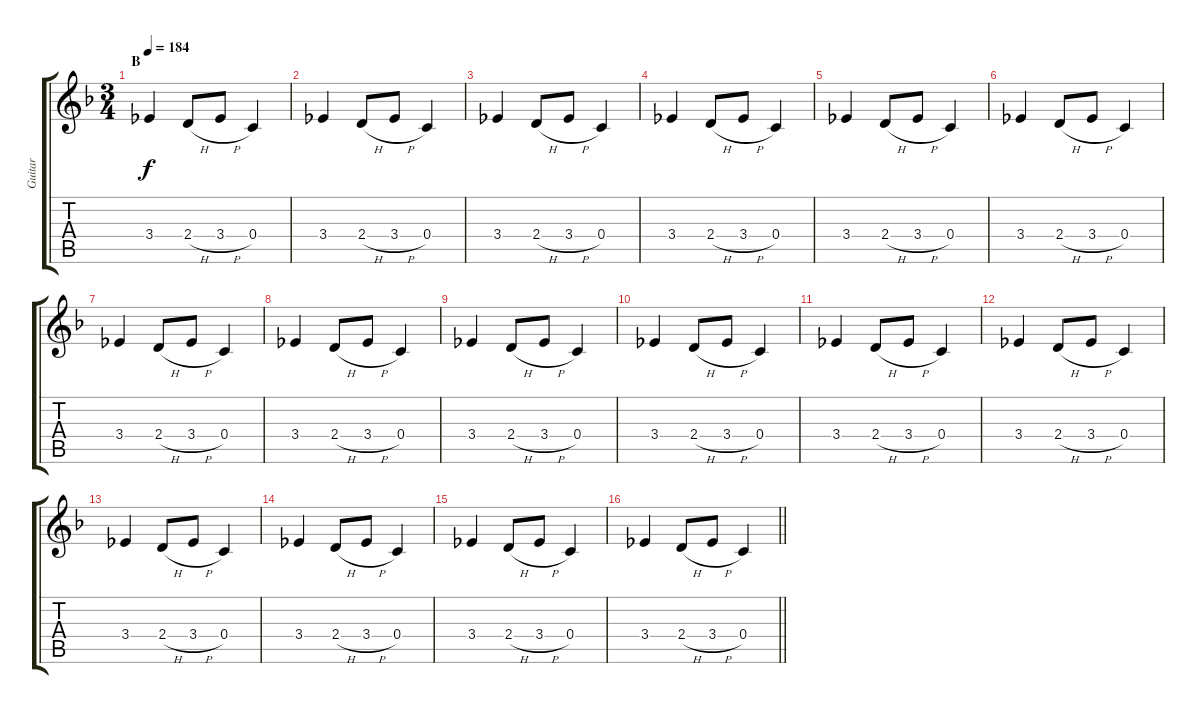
\track ("Guitar" "Guitar") {instrument distortionguitar}
\staff {score tabs}
\tuning (D4 A3 F3 C3 G2 C2) {hide}
\ts (3 4)
\section ("" "B")
\tempo 184
\clef g2
\ks f
3.4.4{dy f} 2.4{h}.8 3.4{h}.8 0.4.4 |
3.4.4 2.4{h}.8 3.4{h}.8 0.4.4 |
3.4.4 2.4{h}.8 3.4{h}.8 0.4.4 |
3.4.4 2.4{h}.8 3.4{h}.8 0.4.4 |
3.4.4 2.4{h}.8 3.4{h}.8 0.4.4 |
3.4.4 2.4{h}.8 3.4{h}.8 0.4.4 |
3.4.4 2.4{h}.8 3.4{h}.8 0.4.4 |
3.4.4 2.4{h}.8 3.4{h}.8 0.4.4 |
3.4.4 2.4{h}.8 3.4{h}.8 0.4.4 |
3.4.4 2.4{h}.8 3.4{h}.8 0.4.4 |
3.4.4 2.4{h}.8 3.4{h}.8 0.4.4 |
3.4.4 2.4{h}.8 3.4{h}.8 0.4.4 |
3.4.4 2.4{h}.8 3.4{h}.8 0.4.4 |
3.4.4 2.4{h}.8 3.4{h}.8 0.4.4 |
3.4.4 2.4{h}.8 3.4{h}.8 0.4.4 |
\barLineRight lightlight
3.4.4 2.4{h}.8 3.4{h}.8 0.4.4
